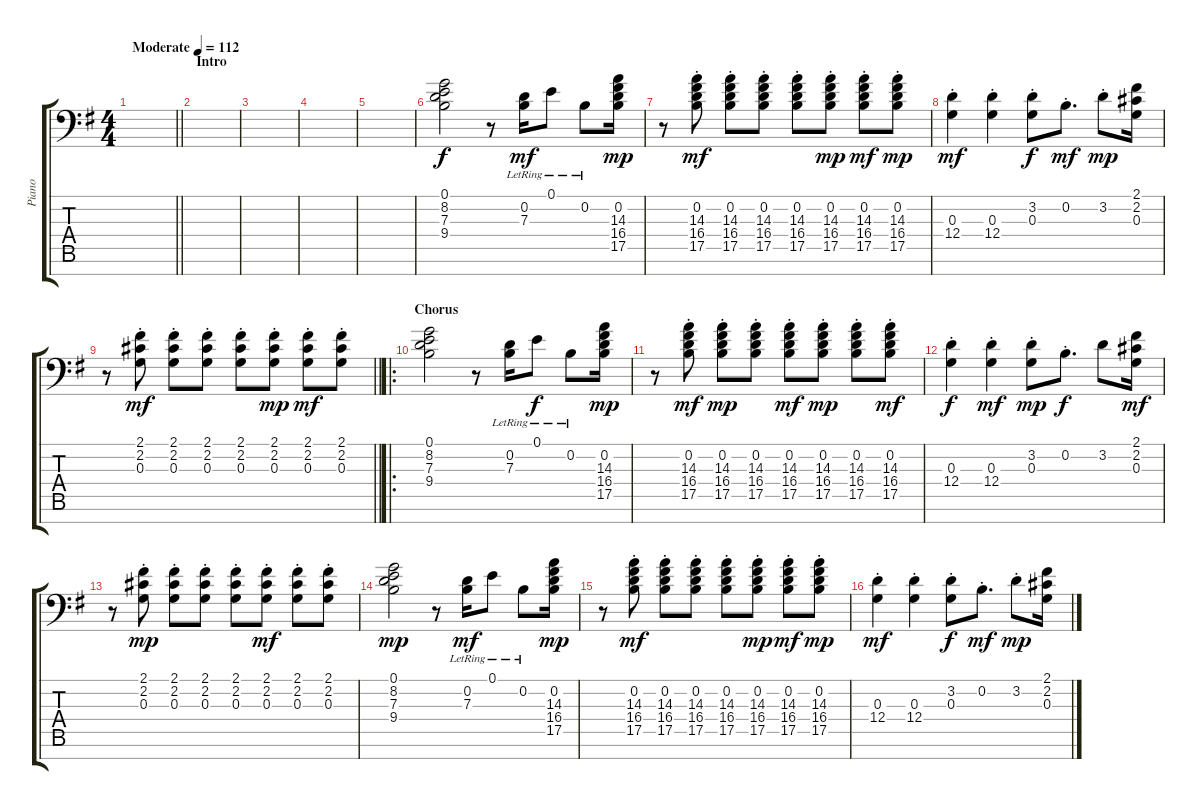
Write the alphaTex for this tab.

\track ("Piano" "Piano") {instrument acousticgrandpiano}
\staff {score tabs}
\tuning (E4 B3 G3 D3 A2 E2 C-1) {hide}
\ts (4 4)
\tempo (112 "Moderate")
\clef f4
\barLineRight lightlight
\ks g
|
\section ("" "Intro")
|
|
|
|
(0.1 8.2 7.3 9.4).2 r.8 (0.2{lr} 7.3{lr}).16{dy mf} 0.1{lr}.8 0.2{lr}.8 (0.2 14.3 16.4 17.5).16{dy mp} |
r.8 (0.2{st} 14.3{st} 16.4{st} 17.5{st}).8{dy mf} (0.2{st} 14.3{st} 16.4{st} 17.5{st}).8 (0.2{st} 14.3{st} 16.4{st} 17.5{st}).8 (0.2{st} 14.3{st} 16.4{st} 17.5{st}).8 (0.2{st} 14.3{st} 16.4{st} 17.5{st}).8{dy mp} (0.2{st} 14.3{st} 16.4{st} 17.5{st}).8{dy mf} (0.2{st} 14.3{st} 16.4{st} 17.5{st}).8{dy mp} |
(0.3{st} 12.4{st}).4{dy mf} (0.3{st} 12.4{st}).4 (3.2{st} 0.3{st}).8{dy f} 0.2{st}.8{d dy mf} 3.2{st}.8{dy mp} (2.1 2.2 0.3).16 |
\barLineRight lightlight
r.8 (2.1{st} 2.2{st} 0.3{st}).8{dy mf} (2.1{st} 2.2{st} 0.3{st}).8 (2.1{st} 2.2{st} 0.3{st}).8 (2.1{st} 2.2{st} 0.3{st}).8 (2.1{st} 2.2{st} 0.3{st}).8{dy mp} (2.1{st} 2.2{st} 0.3{st}).8{dy mf} (2.1{st} 2.2{st} 0.3{st}).8 |
\ro
\section ("" "Chorus")
(0.1 8.2 7.3 9.4).2 r.8 (0.2{lr} 7.3{lr}).16 0.1{lr}.8{dy f} 0.2{lr}.8 (0.2 14.3 16.4 17.5).16{dy mp} |
r.8 (0.2{st} 14.3{st} 16.4{st} 17.5{st}).8{dy mf} (0.2{st} 14.3{st} 16.4{st} 17.5{st}).8{dy mp} (0.2{st} 14.3{st} 16.4{st} 17.5{st}).8 (0.2{st} 14.3{st} 16.4{st} 17.5{st}).8{dy mf} (0.2{st} 14.3{st} 16.4{st} 17.5{st}).8{dy mp} (0.2{st} 14.3{st} 16.4{st} 17.5{st}).8 (0.2{st} 14.3{st} 16.4{st} 17.5{st}).8{dy mf} |
(0.3{st} 12.4{st}).4{dy f} (0.3{st} 12.4{st}).4{dy mf} (3.2{st} 0.3{st}).8{dy mp} 0.2{st}.8{d dy f} 3.2.8 (2.1 2.2 0.3).16{dy mf} |
r.8 (2.1{st} 2.2{st} 0.3{st}).8{dy mp} (2.1{st} 2.2{st} 0.3{st}).8 (2.1{st} 2.2{st} 0.3{st}).8 (2.1{st} 2.2{st} 0.3{st}).8 (2.1{st} 2.2{st} 0.3{st}).8{dy mf} (2.1{st} 2.2{st} 0.3{st}).8 (2.1{st} 2.2{st} 0.3{st}).8 |
(0.1 8.2 7.3 9.4).2{dy mp} r.8 (0.2{lr} 7.3{lr}).16{dy mf} 0.1{lr}.8 0.2{lr}.8 (0.2 14.3 16.4 17.5).16{dy mp} |
r.8 (0.2{st} 14.3{st} 16.4{st} 17.5{st}).8{dy mf} (0.2{st} 14.3{st} 16.4{st} 17.5{st}).8 (0.2{st} 14.3{st} 16.4{st} 17.5{st}).8 (0.2{st} 14.3{st} 16.4{st} 17.5{st}).8 (0.2{st} 14.3{st} 16.4{st} 17.5{st}).8{dy mp} (0.2{st} 14.3{st} 16.4{st} 17.5{st}).8{dy mf} (0.2{st} 14.3{st} 16.4{st} 17.5{st}).8{dy mp} |
(0.3{st} 12.4{st}).4{dy mf} (0.3{st} 12.4{st}).4 (3.2{st} 0.3{st}).8{dy f} 0.2{st}.8{d dy mf} 3.2{st}.8{dy mp} (2.1 2.2 0.3).16
